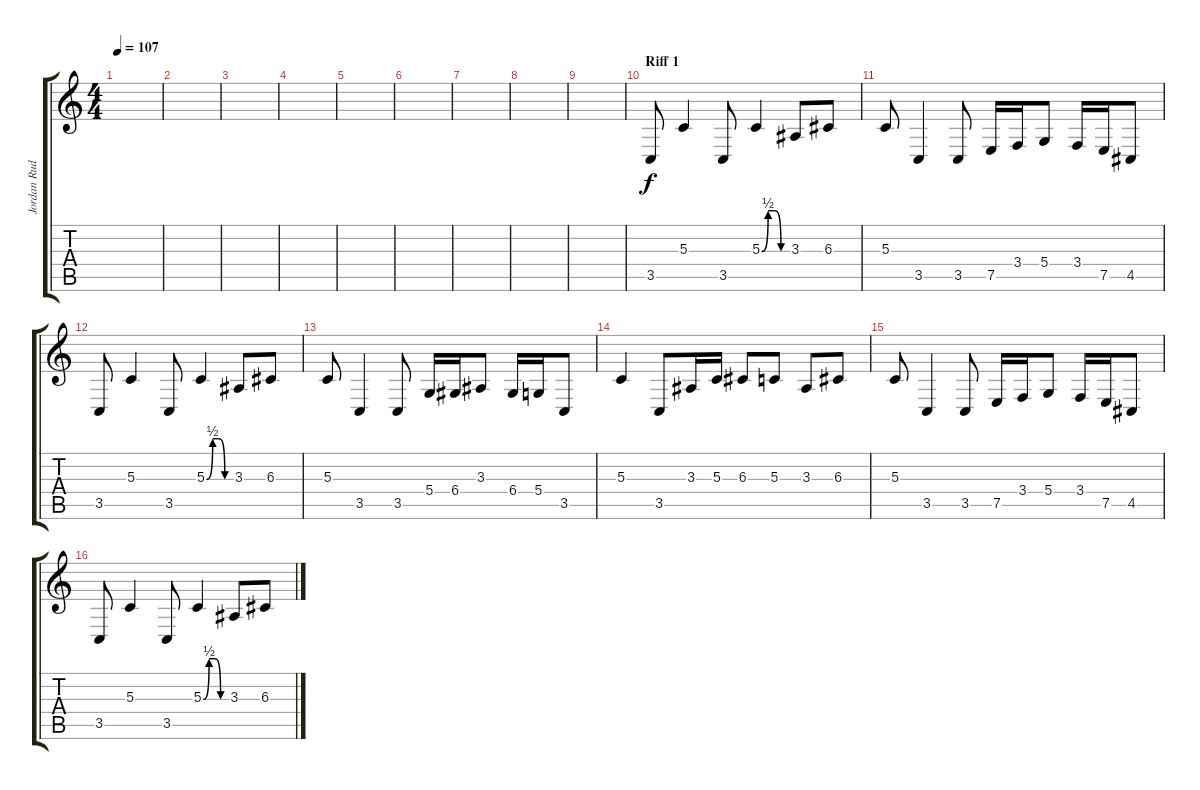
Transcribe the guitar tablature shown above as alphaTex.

\track ("Jordan Rudess" "Jordan Rud") {instrument stringensemble1}
\staff {score tabs}
\tuning (E4 B3 G3 D3 A2 E2) {hide}
\ts (4 4)
\tempo 107
\clef g2
\ks c
|
|
|
|
|
|
|
|
|
\section ("" "Riff 1")
3.5.8 5.3.4 3.5.8 5.3{be (custom 0 0 15 2 30 2 45 0 60 0)}.4 3.3.8 6.3.8 |
5.3.8 3.5.4 3.5.8 7.5.16 3.4.16 5.4.8 3.4.16 7.5.16 4.5.8 |
3.5.8 5.3.4 3.5.8 5.3{be (custom 0 0 15 2 30 2 45 0 60 0)}.4 3.3.8 6.3.8 |
5.3.8 3.5.4 3.5.8 5.4.16 6.4.16 3.3.8 6.4.16 5.4.16 3.5.8 |
5.3.4 3.5.8 3.3.16 5.3.16 6.3.8 5.3.8 3.3.8 6.3.8 |
5.3.8 3.5.4 3.5.8 7.5.16 3.4.16 5.4.8 3.4.16 7.5.16 4.5.8 |
3.5.8 5.3.4 3.5.8 5.3{be (custom 0 0 15 2 30 2 45 0 60 0)}.4 3.3.8 6.3.8
